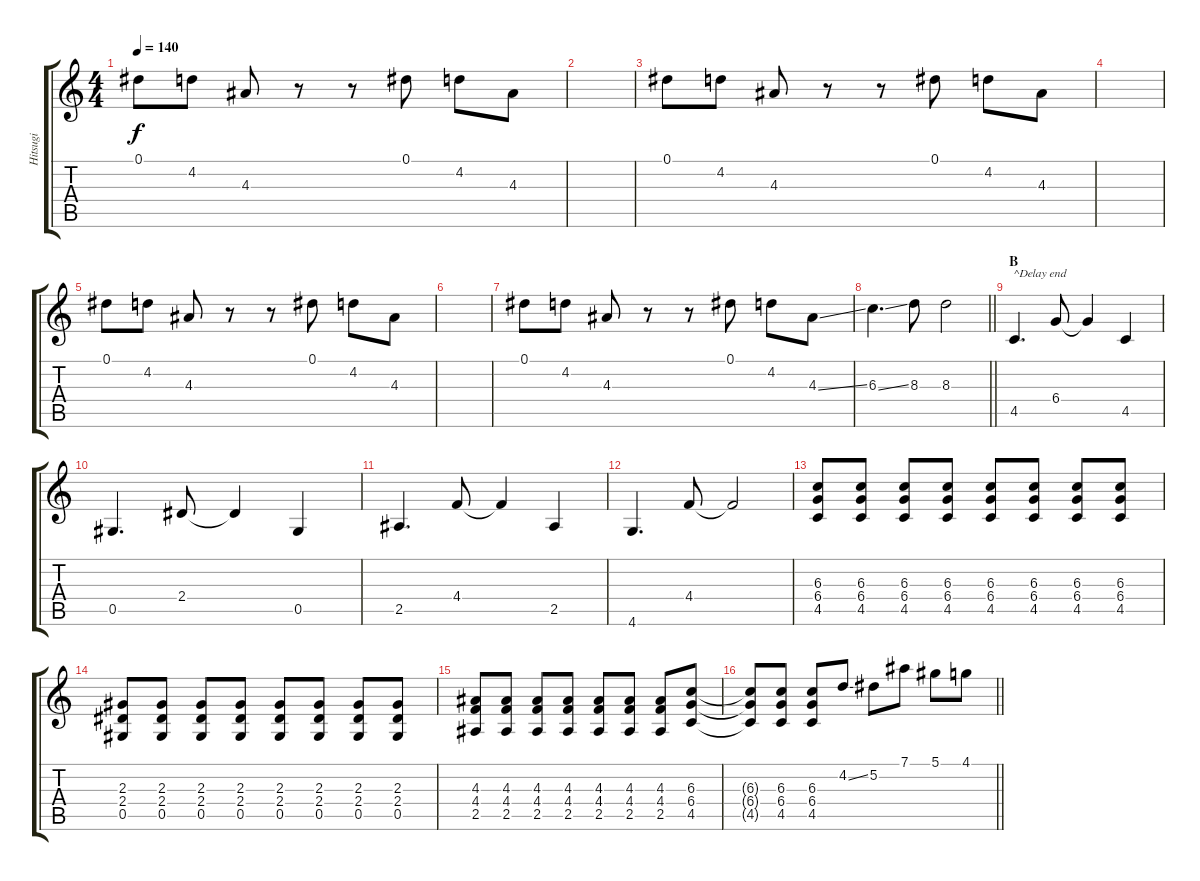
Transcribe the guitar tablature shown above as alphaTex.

\track ("Hitsugi" "Hitsugi") {instrument overdrivenguitar}
\staff {score tabs}
\tuning (Eb4 Bb3 Gb3 Db3 Ab2 Eb2) {hide}
\ts (4 4)
\tempo 140
\clef g2
\ks c
0.1.8{dy f} 4.2.8 4.3.8 r.8 r.8 0.1.8 4.2.8 4.3.8 |
|
0.1.8 4.2.8 4.3.8 r.8 r.8 0.1.8 4.2.8 4.3.8 |
|
0.1.8 4.2.8 4.3.8 r.8 r.8 0.1.8 4.2.8 4.3.8 |
|
0.1.8 4.2.8 4.3.8 r.8 r.8 0.1.8 4.2.8 4.3{ss}.8 |
\barLineRight lightlight
6.3{ss}.4{d} 8.3.8 8.3.2 |
\section ("" "B")
4.5.4{d txt "^Delay end"} 6.4.8 6.4{t}.4 4.5.4 |
0.5.4{d} 2.4.8 2.4{t}.4 0.5.4 |
2.5.4{d} 4.4.8 4.4{t}.4 2.5.4 |
4.6.4{d} 4.4.8 4.4{t}.2 |
(6.3 6.4 4.5).8 (6.3 6.4 4.5).8 (6.3 6.4 4.5).8 (6.3 6.4 4.5).8 (6.3 6.4 4.5).8 (6.3 6.4 4.5).8 (6.3 6.4 4.5).8 (6.3 6.4 4.5).8 |
(2.3 2.4 0.5).8 (2.3 2.4 0.5).8 (2.3 2.4 0.5).8 (2.3 2.4 0.5).8 (2.3 2.4 0.5).8 (2.3 2.4 0.5).8 (2.3 2.4 0.5).8 (2.3 2.4 0.5).8 |
(4.3 4.4 2.5).8 (4.3 4.4 2.5).8 (4.3 4.4 2.5).8 (4.3 4.4 2.5).8 (4.3 4.4 2.5).8 (4.3 4.4 2.5).8 (4.3 4.4 2.5).8 (6.3 6.4 4.5).8 |
\barLineRight lightlight
(6.3{t} 6.4{t} 4.5{t}).8 (6.3 6.4 4.5).8 (6.3 6.4 4.5).8 4.2{ss}.8 5.2.8 7.1.8 5.1.8 4.1.8
